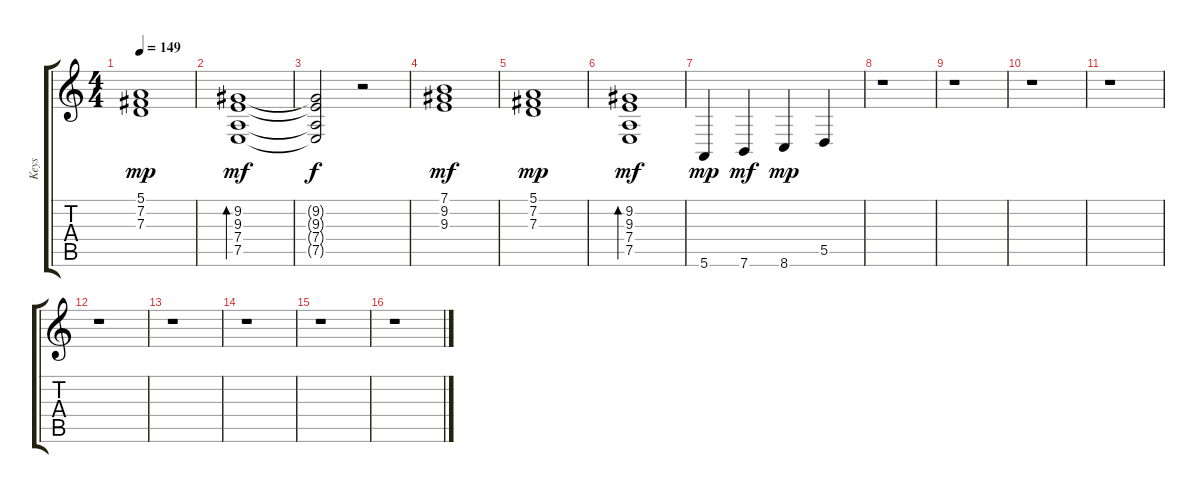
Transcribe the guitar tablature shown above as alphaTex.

\track ("Keys" "Keys") {instrument synthstrings1}
\staff {score tabs}
\tuning (E4 B3 G3 D3 A2 E2) {hide}
\ts (4 4)
\tempo 149
\clef g2
\ks c
(5.1 7.2 7.3).1{dy mp} |
(9.2 9.3 7.4 7.5).1{bd 120 dy mf} |
(9.2{t} 9.3{t} 7.4{t} 7.5{t}).2{dy f} r.2 |
(7.1 9.2 9.3).1{dy mf} |
(5.1 7.2 7.3).1{dy mp} |
(9.2 9.3 7.4 7.5).1{bd 120 dy mf} |
5.6.4{dy mp} 7.6.4{dy mf} 8.6.4{dy mp} 5.5.4 |
r.1 |
r.1 |
r.1 |
r.1 |
r.1 |
r.1 |
r.1 |
r.1 |
r.1
